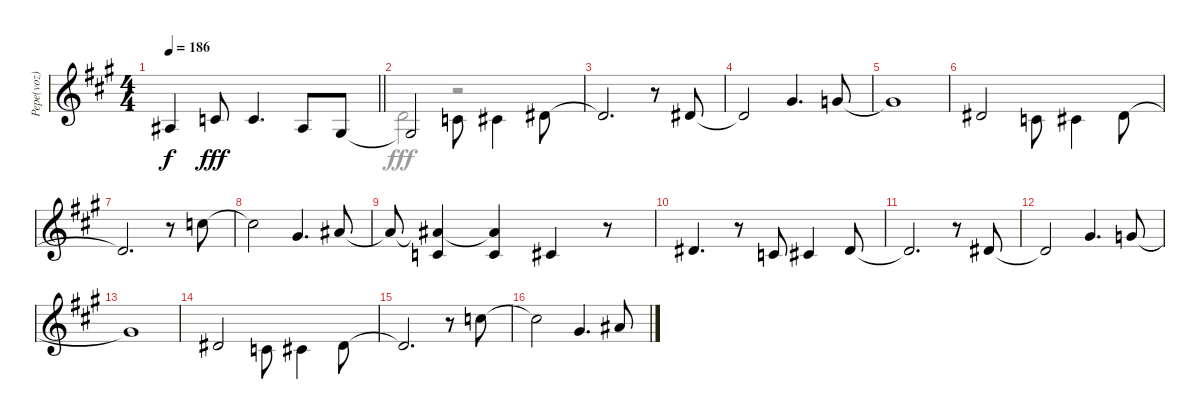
\track ("Pepe(voz)" "Pepe(voz)") {instrument tenorsax}
\staff {score}
\tuning (Eb4 Bb3 Gb3 Db3 Ab2 Eb2) {hide}
\voice
\ts (4 4)
\tempo 186
\clef g2
\barLineRight lightlight
\ks a
4.3{t}.4{dy f} 6.3.8{dy fff} 6.3.4{d} 4.3.8 2.3.8 |
2.3{t}.2 2.2.8{beam Down} 3.2.4{beam Down} 5.2.8{beam Down} |
5.2{t}.2{d} r.8 5.2.8 |
5.2{t}.2 5.1.4{d} 9.2.8 |
9.2{t}.1 |
5.2.2 2.2.8{beam Down} 3.2.4{beam Down} 5.2.8{beam Down} |
5.2{t}.2{d} r.8 14.2.8 |
14.2{t}.2 5.1.4{d} 12.2.8 |
12.2{t}.8 (12.2{t} 6.3).4 (12.2{t} 6.3).4 3.2.4 r.8 |
5.2.4{d} r.8 6.3.8 7.3.4 9.3.8 |
9.3{t}.2{d} r.8 5.2.8 |
5.2{t}.2 5.1.4{d} 9.2.8 |
9.2{t}.1 |
5.2.2 2.2.8{beam Down} 3.2.4{beam Down} 5.2.8{beam Down} |
5.2{t}.2{d} r.8 14.2.8 |
14.2{t}.2 5.1.4{d} 12.2.8
\voice
\clef g2
\ottava regular
\simile none
\barLineRight lightlight
\ks a
|
5.2.2 r.2 |
|
|
|
|
|
|
|
|
|
|
|
|
|
